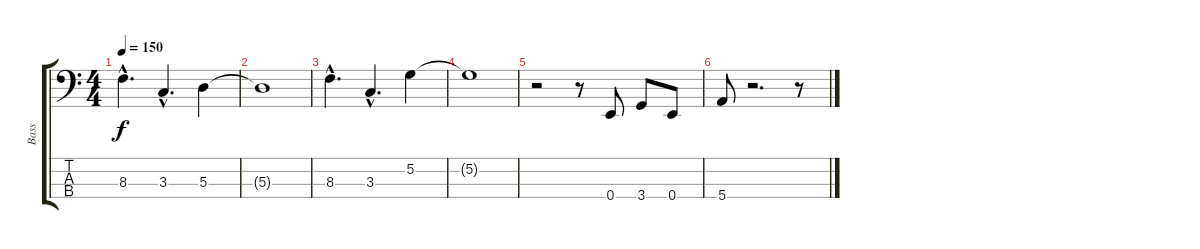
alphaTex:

\track ("Bass" "Bass") {instrument electricbasspick}
\staff {score tabs}
\tuning (G2 D2 A1 E1) {hide}
\ts (4 4)
\tempo 150
\clef f4
\ks c
8.3{hac}.4{d dy f} 3.3{hac}.4{d} 5.3.4 |
5.3{t}.1 |
8.3{hac}.4{d} 3.3{hac}.4{d} 5.2.4 |
5.2{t}.1 |
r.2 r.8 0.4.8 3.4.8 0.4.8 |
5.4.8 r.2{d} r.8
